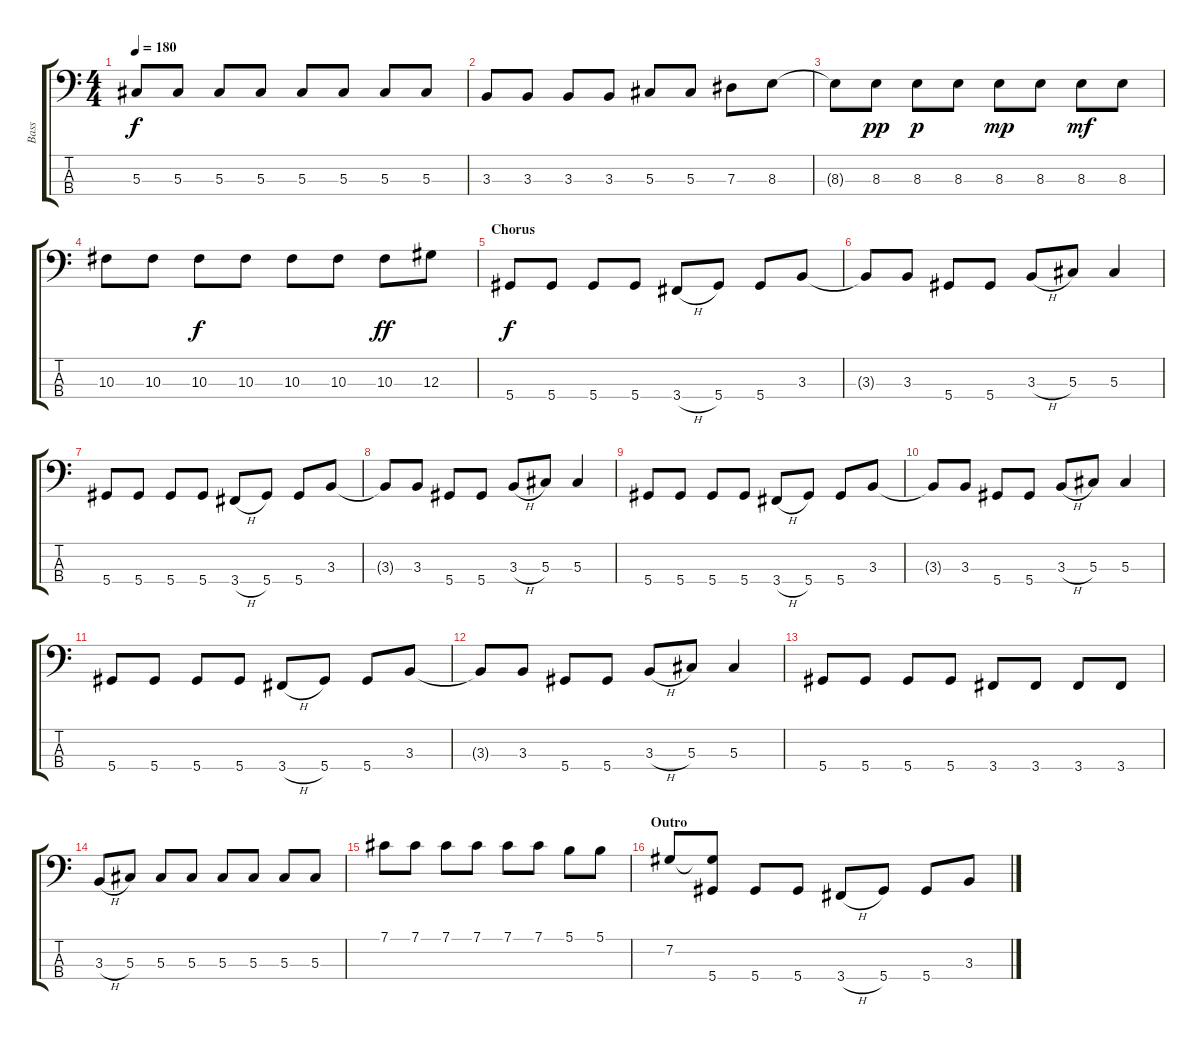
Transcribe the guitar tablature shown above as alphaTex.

\track ("Bass" "Bass") {instrument electricbasspick}
\staff {score tabs}
\tuning (Gb2 Db2 Ab1 Eb1) {hide}
\ts (4 4)
\tempo 180
\clef f4
\ks c
5.3.8{dy f} 5.3.8 5.3.8 5.3.8 5.3.8 5.3.8 5.3.8 5.3.8 |
3.3.8 3.3.8 3.3.8 3.3.8 5.3.8 5.3.8 7.3.8 8.3.8 |
8.3{t}.8 8.3.8{dy pp} 8.3.8{dy p} 8.3.8 8.3.8{dy mp} 8.3.8 8.3.8{dy mf} 8.3.8 |
10.3.8 10.3.8 10.3.8{dy f} 10.3.8 10.3.8 10.3.8 10.3.8{dy ff} 12.3.8 |
\section ("" "Chorus")
5.4.8{dy f} 5.4.8 5.4.8 5.4.8 3.4{h}.8 5.4.8 5.4.8 3.3.8 |
3.3{t}.8 3.3.8 5.4.8 5.4.8 3.3{h}.8 5.3.8 5.3.4 |
5.4.8 5.4.8 5.4.8 5.4.8 3.4{h}.8 5.4.8 5.4.8 3.3.8 |
3.3{t}.8 3.3.8 5.4.8 5.4.8 3.3{h}.8 5.3.8 5.3.4 |
5.4.8 5.4.8 5.4.8 5.4.8 3.4{h}.8 5.4.8 5.4.8 3.3.8 |
3.3{t}.8 3.3.8 5.4.8 5.4.8 3.3{h}.8 5.3.8 5.3.4 |
5.4.8 5.4.8 5.4.8 5.4.8 3.4{h}.8 5.4.8 5.4.8 3.3.8 |
3.3{t}.8 3.3.8 5.4.8 5.4.8 3.3{h}.8 5.3.8 5.3.4 |
5.4.8 5.4.8 5.4.8 5.4.8 3.4.8 3.4.8 3.4.8 3.4.8 |
3.3{h}.8 5.3.8 5.3.8 5.3.8 5.3.8 5.3.8 5.3.8 5.3.8 |
7.1.8 7.1.8 7.1.8 7.1.8 7.1.8 7.1.8 5.1.8 5.1.8 |
\section ("" "Outro")
7.2.8 (7.2{t} 5.4).8 5.4.8 5.4.8 3.4{h}.8 5.4.8 5.4.8 3.3.8
